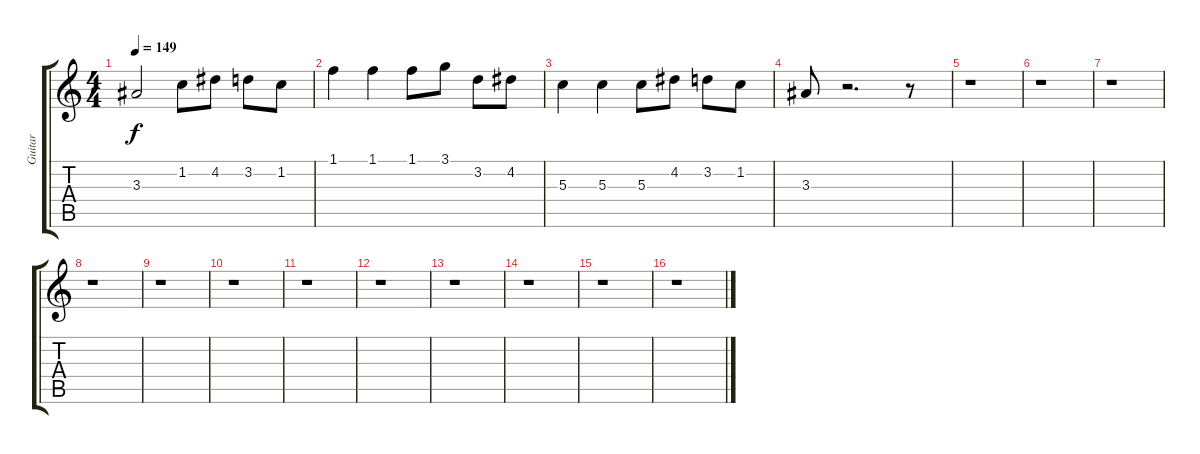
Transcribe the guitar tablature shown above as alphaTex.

\track ("Guitar" "Guitar") {instrument acousticguitarnylon}
\staff {score tabs}
\tuning (E4 B3 G3 D3 A2 E2) {hide}
\ts (4 4)
\tempo 149
\clef g2
\ks c
3.3.2{dy f} 1.2.8 4.2.8 3.2.8 1.2.8 |
1.1.4 1.1.4 1.1.8 3.1.8 3.2.8 4.2.8 |
5.3.4 5.3.4 5.3.8 4.2.8 3.2.8 1.2.8 |
3.3.8 r.2{d} r.8 |
r.1 |
r.1 |
r.1 |
r.1 |
r.1 |
r.1 |
r.1 |
r.1 |
r.1 |
r.1 |
r.1 |
r.1
